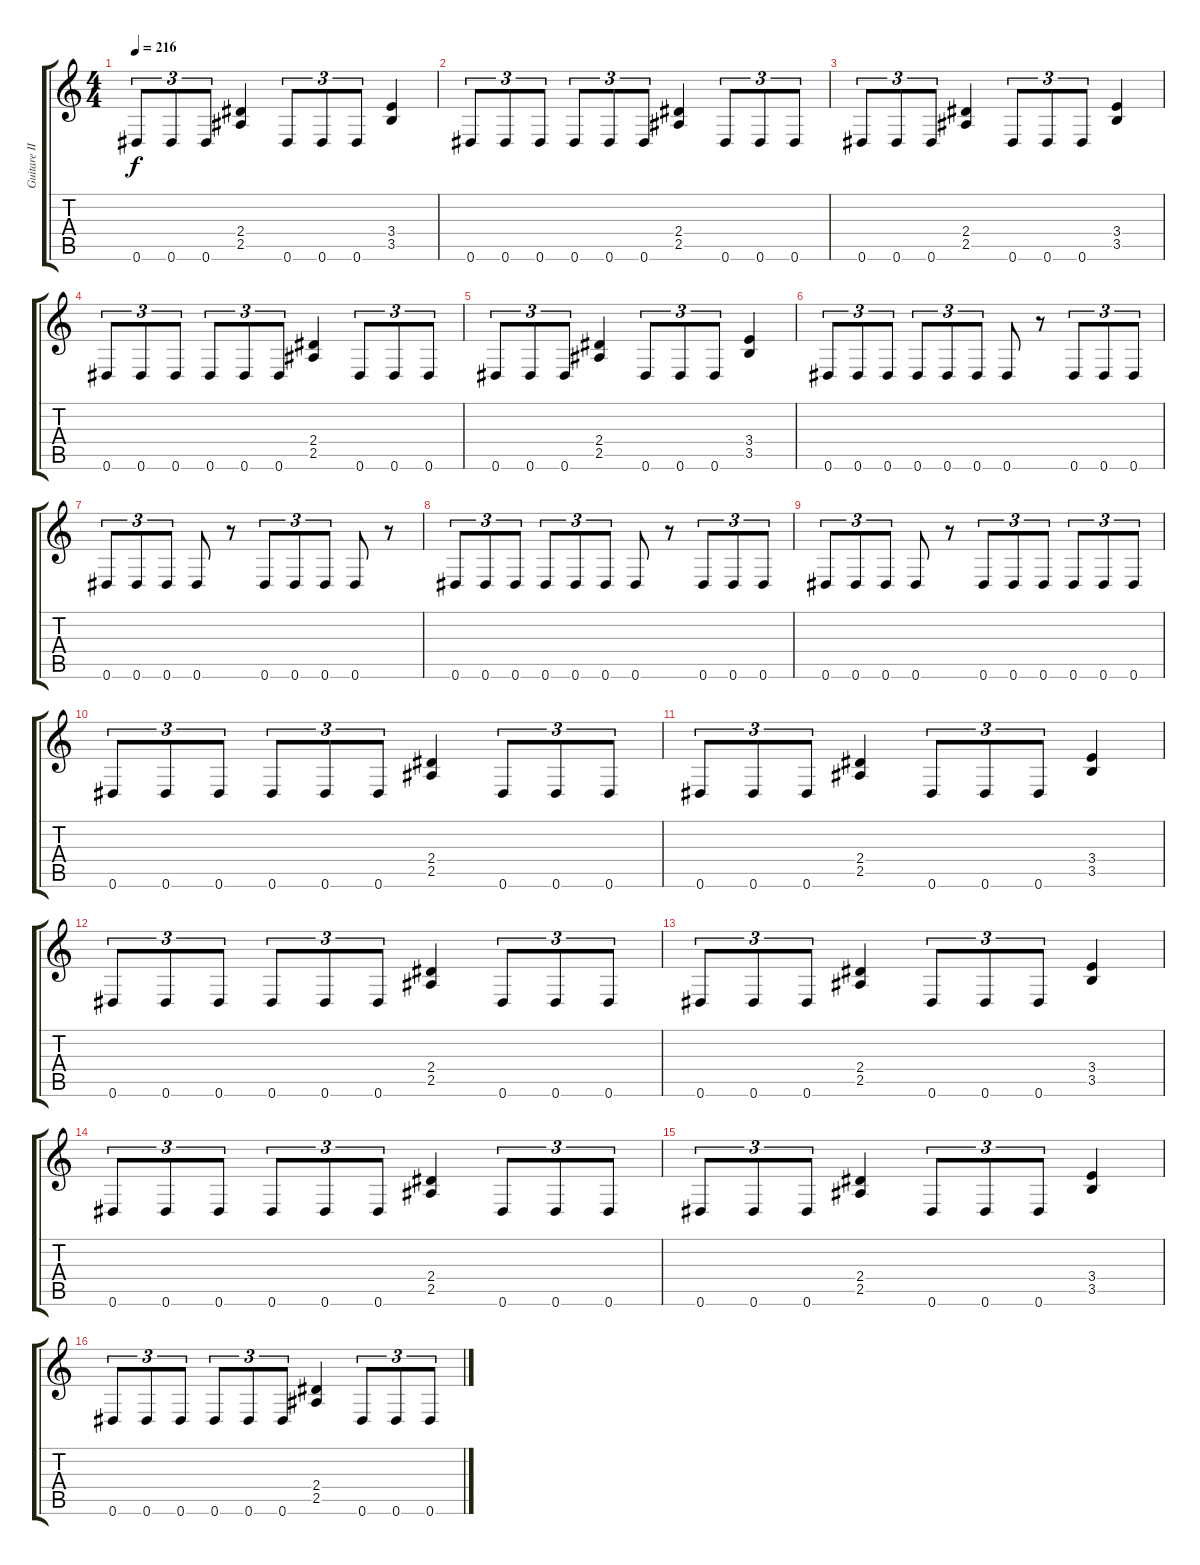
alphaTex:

\track ("Guitare II ( James )" "Guitare II") {instrument electricguitarclean}
\staff {score tabs}
\tuning (Eb4 Bb3 Gb3 Db3 Ab2 Eb2) {hide}
\ts (4 4)
\tempo 216
\clef g2
\ks c
0.6.8{tu (3 2) dy f} 0.6.8{tu (3 2)} 0.6.8{tu (3 2)} (2.4 2.5).4 0.6.8{tu (3 2)} 0.6.8{tu (3 2)} 0.6.8{tu (3 2)} (3.4 3.5).4 |
0.6.8{tu (3 2)} 0.6.8{tu (3 2)} 0.6.8{tu (3 2)} 0.6.8{tu (3 2)} 0.6.8{tu (3 2)} 0.6.8{tu (3 2)} (2.4 2.5).4 0.6.8{tu (3 2)} 0.6.8{tu (3 2)} 0.6.8{tu (3 2)} |
0.6.8{tu (3 2)} 0.6.8{tu (3 2)} 0.6.8{tu (3 2)} (2.4 2.5).4 0.6.8{tu (3 2)} 0.6.8{tu (3 2)} 0.6.8{tu (3 2)} (3.4 3.5).4 |
0.6.8{tu (3 2)} 0.6.8{tu (3 2)} 0.6.8{tu (3 2)} 0.6.8{tu (3 2)} 0.6.8{tu (3 2)} 0.6.8{tu (3 2)} (2.4 2.5).4 0.6.8{tu (3 2)} 0.6.8{tu (3 2)} 0.6.8{tu (3 2)} |
0.6.8{tu (3 2)} 0.6.8{tu (3 2)} 0.6.8{tu (3 2)} (2.4 2.5).4 0.6.8{tu (3 2)} 0.6.8{tu (3 2)} 0.6.8{tu (3 2)} (3.4 3.5).4 |
0.6.8{tu (3 2)} 0.6.8{tu (3 2)} 0.6.8{tu (3 2)} 0.6.8{tu (3 2)} 0.6.8{tu (3 2)} 0.6.8{tu (3 2)} 0.6.8 r.8 0.6.8{tu (3 2)} 0.6.8{tu (3 2)} 0.6.8{tu (3 2)} |
0.6.8{tu (3 2)} 0.6.8{tu (3 2)} 0.6.8{tu (3 2)} 0.6.8 r.8 0.6.8{tu (3 2)} 0.6.8{tu (3 2)} 0.6.8{tu (3 2)} 0.6.8 r.8 |
0.6.8{tu (3 2)} 0.6.8{tu (3 2)} 0.6.8{tu (3 2)} 0.6.8{tu (3 2)} 0.6.8{tu (3 2)} 0.6.8{tu (3 2)} 0.6.8 r.8 0.6.8{tu (3 2)} 0.6.8{tu (3 2)} 0.6.8{tu (3 2)} |
0.6.8{tu (3 2)} 0.6.8{tu (3 2)} 0.6.8{tu (3 2)} 0.6.8 r.8 0.6.8{tu (3 2)} 0.6.8{tu (3 2)} 0.6.8{tu (3 2)} 0.6.8{tu (3 2)} 0.6.8{tu (3 2)} 0.6.8{tu (3 2)} |
0.6.8{tu (3 2)} 0.6.8{tu (3 2)} 0.6.8{tu (3 2)} 0.6.8{tu (3 2)} 0.6.8{tu (3 2)} 0.6.8{tu (3 2)} (2.4 2.5).4 0.6.8{tu (3 2)} 0.6.8{tu (3 2)} 0.6.8{tu (3 2)} |
0.6.8{tu (3 2)} 0.6.8{tu (3 2)} 0.6.8{tu (3 2)} (2.4 2.5).4 0.6.8{tu (3 2)} 0.6.8{tu (3 2)} 0.6.8{tu (3 2)} (3.4 3.5).4 |
0.6.8{tu (3 2)} 0.6.8{tu (3 2)} 0.6.8{tu (3 2)} 0.6.8{tu (3 2)} 0.6.8{tu (3 2)} 0.6.8{tu (3 2)} (2.4 2.5).4 0.6.8{tu (3 2)} 0.6.8{tu (3 2)} 0.6.8{tu (3 2)} |
0.6.8{tu (3 2)} 0.6.8{tu (3 2)} 0.6.8{tu (3 2)} (2.4 2.5).4 0.6.8{tu (3 2)} 0.6.8{tu (3 2)} 0.6.8{tu (3 2)} (3.4 3.5).4 |
0.6.8{tu (3 2)} 0.6.8{tu (3 2)} 0.6.8{tu (3 2)} 0.6.8{tu (3 2)} 0.6.8{tu (3 2)} 0.6.8{tu (3 2)} (2.4 2.5).4 0.6.8{tu (3 2)} 0.6.8{tu (3 2)} 0.6.8{tu (3 2)} |
0.6.8{tu (3 2)} 0.6.8{tu (3 2)} 0.6.8{tu (3 2)} (2.4 2.5).4 0.6.8{tu (3 2)} 0.6.8{tu (3 2)} 0.6.8{tu (3 2)} (3.4 3.5).4 |
0.6.8{tu (3 2)} 0.6.8{tu (3 2)} 0.6.8{tu (3 2)} 0.6.8{tu (3 2)} 0.6.8{tu (3 2)} 0.6.8{tu (3 2)} (2.4 2.5).4 0.6.8{tu (3 2)} 0.6.8{tu (3 2)} 0.6.8{tu (3 2)}
